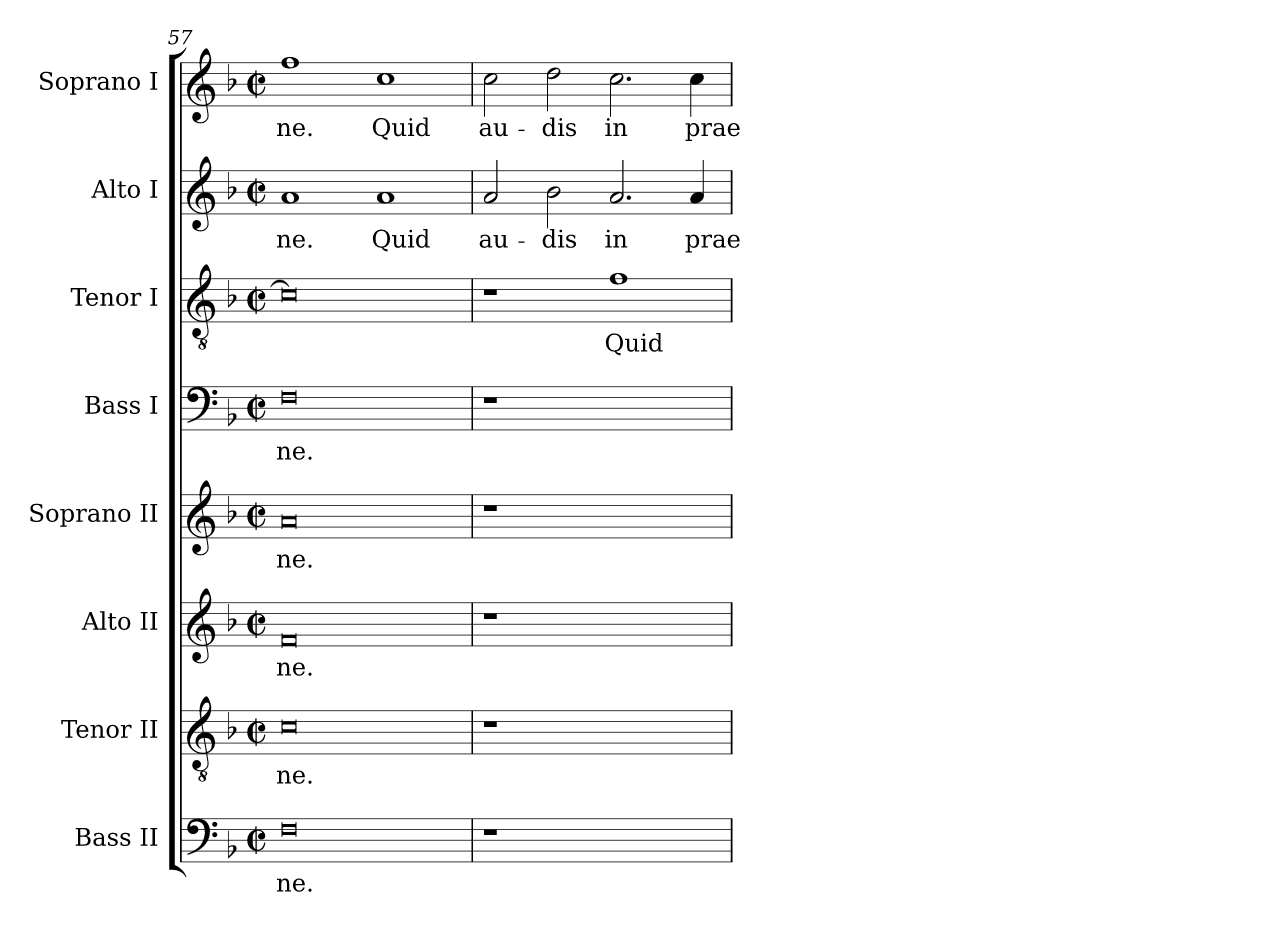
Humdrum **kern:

**kern	**text	**kern	**text	**kern	**text	**kern	**text	**kern	**text	**kern	**text	**kern	**text	**kern	**text
*part8	*part8	*part7	*part7	*part6	*part6	*part5	*part5	*part4	*part4	*part3	*part3	*part2	*part2	*part1	*part1
*staff8	*staff8	*staff7	*staff7	*staff6	*staff6	*staff5	*staff5	*staff4	*staff4	*staff3	*staff3	*staff2	*staff2	*staff1	*staff1
*I"Bass II	*	*I"Tenor II	*	*I"Alto II	*	*I"Soprano II	*	*I"Bass I	*	*I"Tenor I	*	*I"Alto I	*	*I"Soprano I	*
*I'B. II	*	*I'T. II	*	*I'A. II	*	*	*	*I'B. I	*	*I'T. I	*	*I'A. I	*	*	*
*clefF4	*	*clefGv2	*	*clefG2	*	*clefG2	*	*clefF4	*	*clefGv2	*	*clefG2	*	*clefG2	*
*	*	*ITrd7c12	*	*	*	*	*	*	*	*ITrd7c12	*	*	*	*	*
*k[b-]	*	*k[b-]	*	*k[b-]	*	*k[b-]	*	*k[b-]	*	*k[b-]	*	*k[b-]	*	*k[b-]	*
*F:	*	*F:	*	*F:	*	*F:	*	*F:	*	*F:	*	*F:	*	*F:	*
*M2/2	*	*M2/2	*	*M2/2	*	*M2/2	*	*M2/2	*	*M2/2	*	*M2/2	*	*M2/2	*
*met(c|)	*	*met(c|)	*	*met(c|)	*	*met(c|)	*	*met(c|)	*	*met(c|)	*	*met(c|)	*	*met(c|)	*
=57	=57	=57	=57	=57	=57	=57	=57	=57	=57	=57	=57	=57	=57	=57	=57
!	!LO:LY:b:color=#000000	!	!	!	!	!	!	!	!	!	!	!	!	!	!
!	!	!	!LO:LY:b:color=#000000	!	!	!	!	!	!	!	!	!	!	!	!
!	!	!	!	!	!LO:LY:b:color=#000000	!	!	!	!	!	!	!	!	!	!
!	!	!	!	!	!	!	!LO:LY:b:color=#000000	!	!	!	!	!	!	!	!
!	!	!	!	!	!	!	!	!	!LO:LY:b:color=#000000	!	!	!	!	!	!
!	!	!	!	!	!	!	!	!	!	!	!	!	!LO:LY:b:color=#000000	!	!
!	!	!	!	!	!	!	!	!	!	!	!	!	!	!	!LO:LY:b:color=#000000
0Fi	-ne.	0Ci	-ne.	0fi	-ne.	0ai	-ne.	0Fi	-ne.	0Ci]	.	1ai	-ne.	1ffi	-ne.
!	!	!	!	!	!	!	!	!	!	!	!	!	!LO:LY:b:color=#000000	!	!
!	!	!	!	!	!	!	!	!	!	!	!	!	!	!	!LO:LY:b:color=#000000
.	.	.	.	.	.	.	.	.	.	.	.	1ai	Quid	1cci	Quid
!!LO:LB:g=z
=58	=58	=58	=58	=58	=58	=58	=58	=58	=58	=58	=58	=58	=58	=58	=58
!LO:N:vis=1	!	!LO:N:vis=1	!	!LO:N:vis=1	!	!LO:N:vis=1	!	!LO:N:vis=1	!	!	!	!	!	!	!
!	!	!	!	!	!	!	!	!	!	!	!	!	!LO:LY:b:color=#000000	!	!
!	!	!	!	!	!	!	!	!	!	!	!	!	!	!	!LO:LY:b:color=#000000
1r	.	1r	.	1r	.	1r	.	1r	.	1r	.	2ai/	au-	2cci\	au-
!	!	!	!	!	!	!	!	!	!	!	!	!	!LO:LY:b:color=#000000	!	!
!	!	!	!	!	!	!	!	!	!	!	!	!	!	!	!LO:LY:b:color=#000000
.	.	.	.	.	.	.	.	.	.	.	.	2b-i\	-dis	2ddi\	-dis
!	!	!	!	!	!	!	!	!	!	!	!LO:LY:b:color=#000000	!	!	!	!
!	!	!	!	!	!	!	!	!	!	!	!	!	!LO:LY:b:color=#000000	!	!
!	!	!	!	!	!	!	!	!	!	!	!	!	!	!	!LO:LY:b:color=#000000
1ryy	.	1ryy	.	1ryy	.	1ryy	.	1ryy	.	1Fi	Quid	2.ai/	in	2.cci\	in
!	!	!	!	!	!	!	!	!	!	!	!	!	!LO:LY:b:color=#000000	!	!
!	!	!	!	!	!	!	!	!	!	!	!	!	!	!	!LO:LY:b:color=#000000
.	.	.	.	.	.	.	.	.	.	.	.	4ai/	prae-	4cci\	prae-
=	=	=	=	=	=	=	=	=	=	=	=	=	=	=	=
*-	*-	*-	*-	*-	*-	*-	*-	*-	*-	*-	*-	*-	*-	*-	*-
